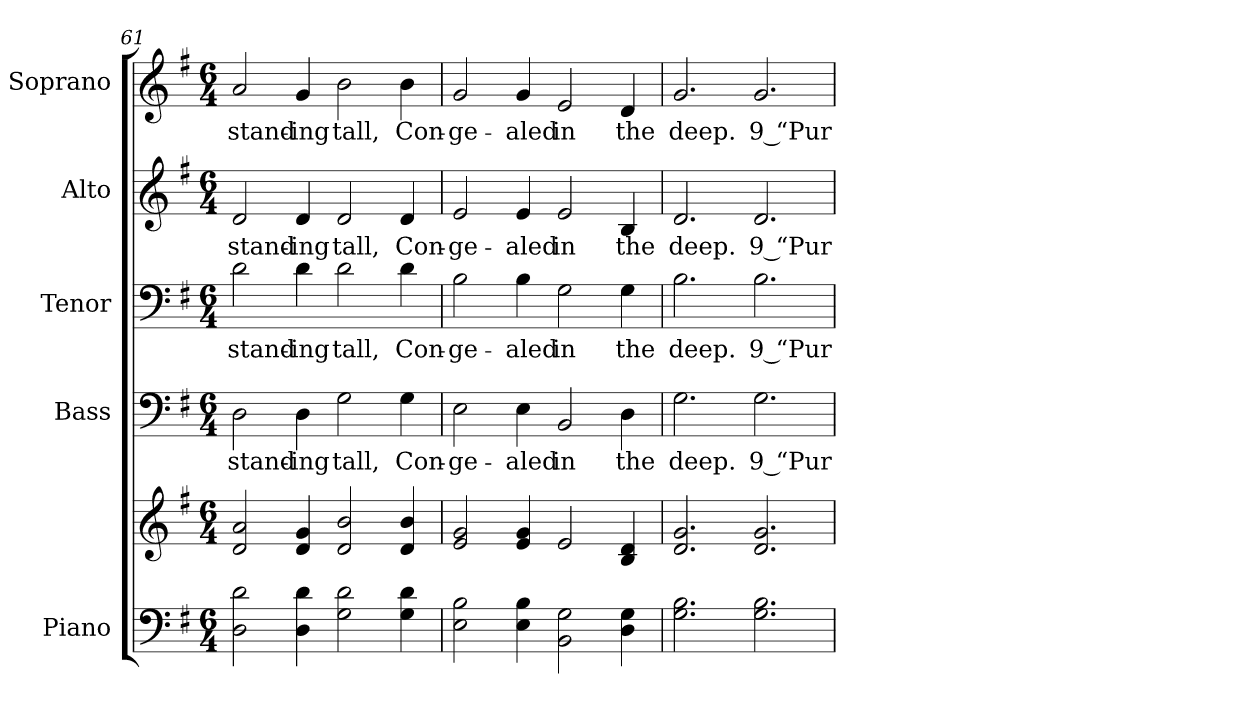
**kern	**kern	**kern	**text	**kern	**text	**kern	**text	**kern	**text
*part5	*part5	*part4	*part4	*part3	*part3	*part2	*part2	*part1	*part1
*staff6	*staff5	*staff4	*staff4	*staff3	*staff3	*staff2	*staff2	*staff1	*staff1
*I"Piano	*	*I"Bass	*	*I"Tenor	*	*I"Alto	*	*I"Soprano	*
*I'Pno.	*	*I'B.	*	*I'T.	*	*I'A.	*	*I'S.	*
!!LO:PB:g=z
*clefF4	*clefG2	*clefF4	*	*clefF4	*	*clefG2	*	*clefG2	*
*k[f#]	*k[f#]	*k[f#]	*	*k[f#]	*	*k[f#]	*	*k[f#]	*
*G:	*G:	*G:	*	*G:	*	*G:	*	*G:	*
*M6/4	*M6/4	*M6/4	*	*M6/4	*	*M6/4	*	*M6/4	*
=61	=61	=61	=61	=61	=61	=61	=61	=61	=61
!	!	!	!LO:LY:b:color=#000000	!	!	!	!	!	!
!	!	!	!	!	!LO:LY:b:color=#000000	!	!	!	!
!	!	!	!	!	!	!	!LO:LY:b:color=#000000	!	!
!	!	!	!	!	!	!	!	!	!LO:LY:b:color=#000000
2Di\ 2di	2di/ 2ai	2Di\	stand-	2di\	stand-	2di/	stand-	2ai/	stand-
!	!	!	!LO:LY:b:color=#000000	!	!	!	!	!	!
!	!	!	!	!	!LO:LY:b:color=#000000	!	!	!	!
!	!	!	!	!	!	!	!LO:LY:b:color=#000000	!	!
!	!	!	!	!	!	!	!	!	!LO:LY:b:color=#000000
4Di\ 4di	4di/ 4gi	4Di\	-ing	4di\	-ing	4di/	-ing	4gi/	-ing
!	!	!	!LO:LY:b:color=#000000	!	!	!	!	!	!
!	!	!	!	!	!LO:LY:b:color=#000000	!	!	!	!
!	!	!	!	!	!	!	!LO:LY:b:color=#000000	!	!
!	!	!	!	!	!	!	!	!	!LO:LY:b:color=#000000
2Gi\ 2di	2di/ 2bi	2Gi\	tall,	2di\	tall,	2di/	tall,	2bi\	tall,
!	!	!	!LO:LY:b:color=#000000	!	!	!	!	!	!
!	!	!	!	!	!LO:LY:b:color=#000000	!	!	!	!
!	!	!	!	!	!	!	!LO:LY:b:color=#000000	!	!
!	!	!	!	!	!	!	!	!	!LO:LY:b:color=#000000
4Gi\ 4di	4di/ 4bi	4Gi\	Con-	4di\	Con-	4di/	Con-	4bi\	Con-
=62	=62	=62	=62	=62	=62	=62	=62	=62	=62
!	!	!	!LO:LY:b:color=#000000	!	!	!	!	!	!
!	!	!	!	!	!LO:LY:b:color=#000000	!	!	!	!
!	!	!	!	!	!	!	!LO:LY:b:color=#000000	!	!
!	!	!	!	!	!	!	!	!	!LO:LY:b:color=#000000
2Ei\ 2Bi	2ei/ 2gi	2Ei\	-ge-	2Bi\	-ge-	2ei/	-ge-	2gi/	-ge-
!	!	!	!LO:LY:b:color=#000000	!	!	!	!	!	!
!	!	!	!	!	!LO:LY:b:color=#000000	!	!	!	!
!	!	!	!	!	!	!	!LO:LY:b:color=#000000	!	!
!	!	!	!	!	!	!	!	!	!LO:LY:b:color=#000000
4Ei\ 4Bi	4ei/ 4gi	4Ei\	-aled	4Bi\	-aled	4ei/	-aled	4gi/	-aled
!	!	!	!LO:LY:b:color=#000000	!	!	!	!	!	!
!	!	!	!	!	!LO:LY:b:color=#000000	!	!	!	!
!	!	!	!	!	!	!	!LO:LY:b:color=#000000	!	!
!	!	!	!	!	!	!	!	!	!LO:LY:b:color=#000000
2BBi\ 2Gi	2ei/	2BBi/	in	2Gi\	in	2ei/	in	2ei/	in
!	!	!	!LO:LY:b:color=#000000	!	!	!	!	!	!
!	!	!	!	!	!LO:LY:b:color=#000000	!	!	!	!
!	!	!	!	!	!	!	!LO:LY:b:color=#000000	!	!
!	!	!	!	!	!	!	!	!	!LO:LY:b:color=#000000
4Di\ 4Gi	4Bi/ 4di	4Di\	the	4Gi\	the	4Bi/	the	4di/	the
=63	=63	=63	=63	=63	=63	=63	=63	=63	=63
!	!	!	!LO:LY:b:color=#000000	!	!	!	!	!	!
!	!	!	!	!	!LO:LY:b:color=#000000	!	!	!	!
!	!	!	!	!	!	!	!LO:LY:b:color=#000000	!	!
!	!	!	!	!	!	!	!	!	!LO:LY:b:color=#000000
2.Gi\ 2.Bi	2.di/ 2.gi	2.Gi\	deep.	2.Bi\	deep.	2.di/	deep.	2.gi/	deep.
!	!	!	!LO:LY:b:color=#000000	!	!	!	!	!	!
!	!	!	!	!	!LO:LY:b:color=#000000	!	!	!	!
!	!	!	!	!	!	!	!LO:LY:b:color=#000000	!	!
!	!	!	!	!	!	!	!	!	!LO:LY:b:color=#000000
2.Gi\ 2.Bi	2.di/ 2.gi	2.Gi\	9 “Pur-	2.Bi\	9 “Pur-	2.di/	9 “Pur-	2.gi/	9 “Pur-
=	=	=	=	=	=	=	=	=	=
*-	*-	*-	*-	*-	*-	*-	*-	*-	*-
